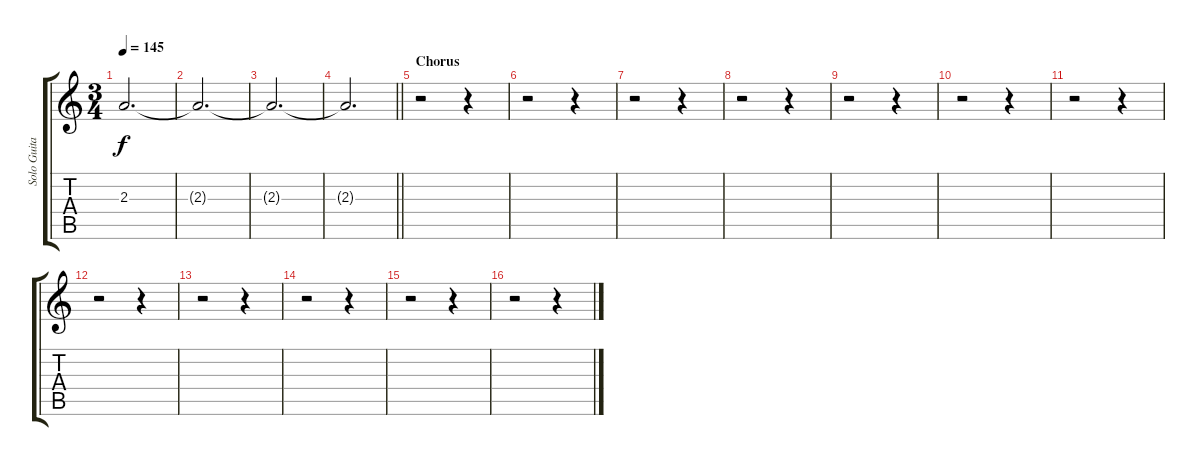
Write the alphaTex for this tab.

\track ("Solo Guitar" "Solo Guita") {instrument overdrivenguitar}
\staff {score tabs}
\tuning (E4 B3 G3 D3 A2 E2) {hide}
\ts (3 4)
\tempo 145
\clef g2
\ks c
2.3{t}.2{d dy f} |
2.3{t}.2{d} |
2.3{t}.2{d} |
\barLineRight lightlight
2.3{t}.2{d} |
\section ("" "Chorus")
r.2 r.4 |
r.2 r.4 |
r.2 r.4 |
r.2 r.4 |
r.2 r.4 |
r.2 r.4 |
r.2 r.4 |
r.2 r.4 |
r.2 r.4 |
r.2 r.4 |
r.2 r.4 |
r.2 r.4
